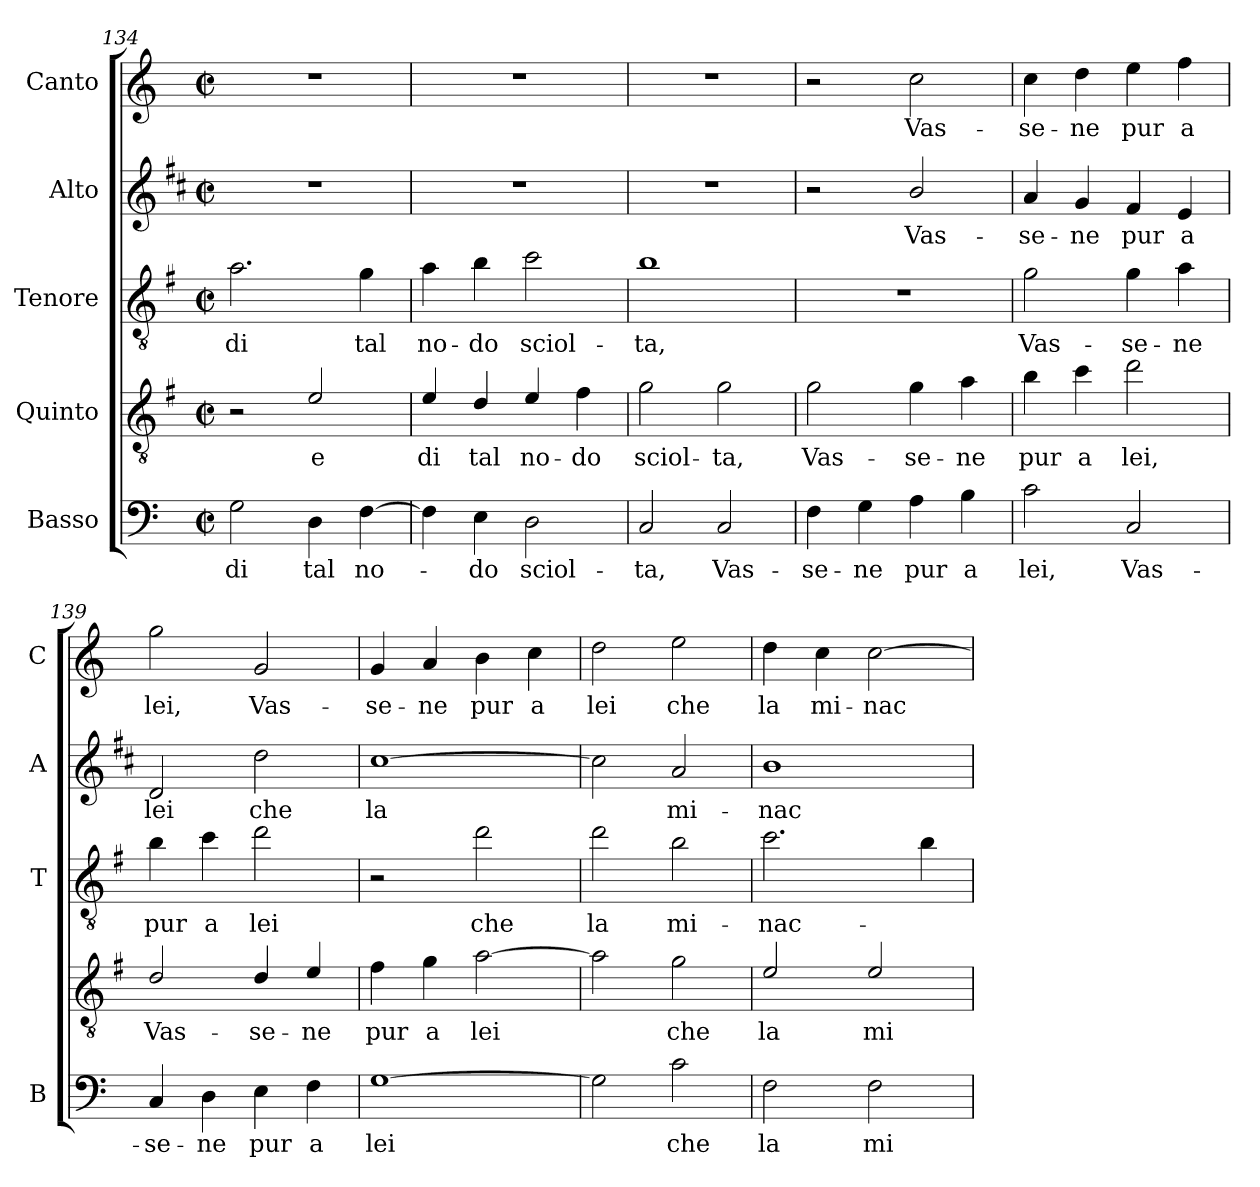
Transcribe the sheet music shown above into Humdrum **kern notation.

**kern	**text	**kern	**text	**kern	**text	**kern	**text	**kern	**text
*part5	*part5	*part4	*part4	*part3	*part3	*part2	*part2	*part1	*part1
*staff5	*staff5	*staff4	*staff4	*staff3	*staff3	*staff2	*staff2	*staff1	*staff1
*I"Basso	*	*I"Quinto	*	*I"Tenore	*	*I"Alto	*	*I"Canto	*
*I'B	*	*	*	*I'T	*	*I'A	*	*I'C	*
*clefF4	*	*clefGv2	*	*clefGv2	*	*clefG2	*	*clefG2	*
*	*	*ITrd4c7	*	*ITrd4c7	*	*ITrd1c2	*	*	*
*k[]	*	*k[]	*	*k[]	*	*k[]	*	*k[]	*
*C:	*	*C:	*	*C:	*	*C:	*	*C:	*
*M2/2	*	*M2/2	*	*M2/2	*	*M2/2	*	*M2/2	*
*met(c|)	*	*met(c|)	*	*met(c|)	*	*met(c|)	*	*met(c|)	*
=134	=134	=134	=134	=134	=134	=134	=134	=134	=134
!	!LO:LY:b	!	!	!	!	!	!	!	!
!	!	!	!	!	!LO:LY:b	!	!	!	!
2G\	di	2r	.	2.d\	di	1r	.	1r	.
!	!LO:LY:b	!	!	!	!	!	!	!	!
!	!	!	!LO:LY:b	!	!	!	!	!	!
4D\	tal	2A/	e	.	.	.	.	.	.
!	!LO:LY:b	!	!	!	!	!	!	!	!
!	!	!	!	!	!LO:LY:b	!	!	!	!
[4F\	no-	.	.	4c\	tal	.	.	.	.
=135	=135	=135	=135	=135	=135	=135	=135	=135	=135
!	!	!	!LO:LY:b	!	!	!	!	!	!
!	!	!	!	!	!LO:LY:b	!	!	!	!
4F\]	.	4A/	di	4d\	no-	1r	.	1r	.
!	!LO:LY:b	!	!	!	!	!	!	!	!
!	!	!	!LO:LY:b	!	!	!	!	!	!
!	!	!	!	!	!LO:LY:b	!	!	!	!
4E\	-do	4G/	tal	4e\	-do	.	.	.	.
!	!LO:LY:b	!	!	!	!	!	!	!	!
!	!	!	!LO:LY:b	!	!	!	!	!	!
!	!	!	!	!	!LO:LY:b	!	!	!	!
2D\	sciol-	4A/	no-	2f\	sciol-	.	.	.	.
!	!	!	!LO:LY:b	!	!	!	!	!	!
.	.	4B\	-do	.	.	.	.	.	.
=136	=136	=136	=136	=136	=136	=136	=136	=136	=136
!	!LO:LY:b	!	!	!	!	!	!	!	!
!	!	!	!LO:LY:b	!	!	!	!	!	!
!	!	!	!	!	!LO:LY:b	!	!	!	!
2C/	-ta,	2c\	sciol-	1e	-ta,	1r	.	1r	.
!	!LO:LY:b	!	!	!	!	!	!	!	!
!	!	!	!LO:LY:b	!	!	!	!	!	!
2C/	Vas-	2c\	-ta,	.	.	.	.	.	.
=137	=137	=137	=137	=137	=137	=137	=137	=137	=137
!	!LO:LY:b	!	!	!	!	!	!	!	!
!	!	!	!LO:LY:b	!	!	!	!	!	!
4F\	-se-	2c\	Vas-	1r	.	2r	.	2r	.
!	!LO:LY:b	!	!	!	!	!	!	!	!
4G\	-ne	.	.	.	.	.	.	.	.
!	!LO:LY:b	!	!	!	!	!	!	!	!
!	!	!	!LO:LY:b	!	!	!	!	!	!
!	!	!	!	!	!	!	!LO:LY:b	!	!
!	!	!	!	!	!	!	!	!	!LO:LY:b
4A\	pur	4c\	-se-	.	.	2a/	Vas-	2cc\	Vas-
!	!LO:LY:b	!	!	!	!	!	!	!	!
!	!	!	!LO:LY:b	!	!	!	!	!	!
4B\	a	4d\	-ne	.	.	.	.	.	.
!!LO:LB:g=z
=138	=138	=138	=138	=138	=138	=138	=138	=138	=138
!	!LO:LY:b	!	!	!	!	!	!	!	!
!	!	!	!LO:LY:b	!	!	!	!	!	!
!	!	!	!	!	!LO:LY:b	!	!	!	!
!	!	!	!	!	!	!	!LO:LY:b	!	!
!	!	!	!	!	!	!	!	!	!LO:LY:b
2c\	lei,	4e\	pur	2c\	Vas-	4g/	-se-	4cc\	-se-
!	!	!	!LO:LY:b	!	!	!	!	!	!
!	!	!	!	!	!	!	!LO:LY:b	!	!
!	!	!	!	!	!	!	!	!	!LO:LY:b
.	.	4f\	a	.	.	4f/	-ne	4dd\	-ne
!	!LO:LY:b	!	!	!	!	!	!	!	!
!	!	!	!LO:LY:b	!	!	!	!	!	!
!	!	!	!	!	!LO:LY:b	!	!	!	!
!	!	!	!	!	!	!	!LO:LY:b	!	!
!	!	!	!	!	!	!	!	!	!LO:LY:b
2C/	Vas-	2g\	lei,	4c\	-se-	4e/	pur	4ee\	pur
!	!	!	!	!	!LO:LY:b	!	!	!	!
!	!	!	!	!	!	!	!LO:LY:b	!	!
!	!	!	!	!	!	!	!	!	!LO:LY:b
.	.	.	.	4d\	-ne	4d/	a	4ff\	a
=139	=139	=139	=139	=139	=139	=139	=139	=139	=139
!	!LO:LY:b	!	!	!	!	!	!	!	!
!	!	!	!LO:LY:b	!	!	!	!	!	!
!	!	!	!	!	!LO:LY:b	!	!	!	!
!	!	!	!	!	!	!	!LO:LY:b	!	!
!	!	!	!	!	!	!	!	!	!LO:LY:b
4C/	-se-	2G/	Vas-	4e\	pur	2c/	lei	2gg\	lei,
!	!LO:LY:b	!	!	!	!	!	!	!	!
!	!	!	!	!	!LO:LY:b	!	!	!	!
4D\	-ne	.	.	4f\	a	.	.	.	.
!	!LO:LY:b	!	!	!	!	!	!	!	!
!	!	!	!LO:LY:b	!	!	!	!	!	!
!	!	!	!	!	!LO:LY:b	!	!	!	!
!	!	!	!	!	!	!	!LO:LY:b	!	!
!	!	!	!	!	!	!	!	!	!LO:LY:b
4E\	pur	4G/	-se-	2g\	lei	2cc\	che	2g/	Vas-
!	!LO:LY:b	!	!	!	!	!	!	!	!
!	!	!	!LO:LY:b	!	!	!	!	!	!
4F\	a	4A/	-ne	.	.	.	.	.	.
=140	=140	=140	=140	=140	=140	=140	=140	=140	=140
!	!LO:LY:b	!	!	!	!	!	!	!	!
!	!	!	!LO:LY:b	!	!	!	!	!	!
!	!	!	!	!	!	!	!LO:LY:b	!	!
!	!	!	!	!	!	!	!	!	!LO:LY:b
[1G	lei	4B\	pur	2r	.	[1b	la	4g/	-se-
!	!	!	!LO:LY:b	!	!	!	!	!	!
!	!	!	!	!	!	!	!	!	!LO:LY:b
.	.	4c\	a	.	.	.	.	4a/	-ne
!	!	!	!LO:LY:b	!	!	!	!	!	!
!	!	!	!	!	!LO:LY:b	!	!	!	!
!	!	!	!	!	!	!	!	!	!LO:LY:b
.	.	[2d\	lei	2g\	che	.	.	4b\	pur
!	!	!	!	!	!	!	!	!	!LO:LY:b
.	.	.	.	.	.	.	.	4cc\	a
=141	=141	=141	=141	=141	=141	=141	=141	=141	=141
!	!	!	!	!	!LO:LY:b	!	!	!	!
!	!	!	!	!	!	!	!	!	!LO:LY:b
2G\]	.	2d\]	.	2g\	la	2b\]	.	2dd\	lei
!	!LO:LY:b	!	!	!	!	!	!	!	!
!	!	!	!LO:LY:b	!	!	!	!	!	!
!	!	!	!	!	!LO:LY:b	!	!	!	!
!	!	!	!	!	!	!	!LO:LY:b	!	!
!	!	!	!	!	!	!	!	!	!LO:LY:b
2c\	che	2c\	che	2e\	mi-	2g/	mi-	2ee\	che
=142	=142	=142	=142	=142	=142	=142	=142	=142	=142
!	!LO:LY:b	!	!	!	!	!	!	!	!
!	!	!	!LO:LY:b	!	!	!	!	!	!
!	!	!	!	!	!LO:LY:b	!	!	!	!
!	!	!	!	!	!	!	!LO:LY:b	!	!
!	!	!	!	!	!	!	!	!	!LO:LY:b
2F\	la	2A/	la	2.f\	-nac-	1a	-nac-	4dd\	la
!	!	!	!	!	!	!	!	!	!LO:LY:b
.	.	.	.	.	.	.	.	4cc\	mi-
!	!LO:LY:b	!	!	!	!	!	!	!	!
!	!	!	!LO:LY:b	!	!	!	!	!	!
!	!	!	!	!	!	!	!	!	!LO:LY:b
2F\	mi-	2A/	mi-	.	.	.	.	[2cc\	-nac-
.	.	.	.	4e\	.	.	.	.	.
=	=	=	=	=	=	=	=	=	=
*-	*-	*-	*-	*-	*-	*-	*-	*-	*-
